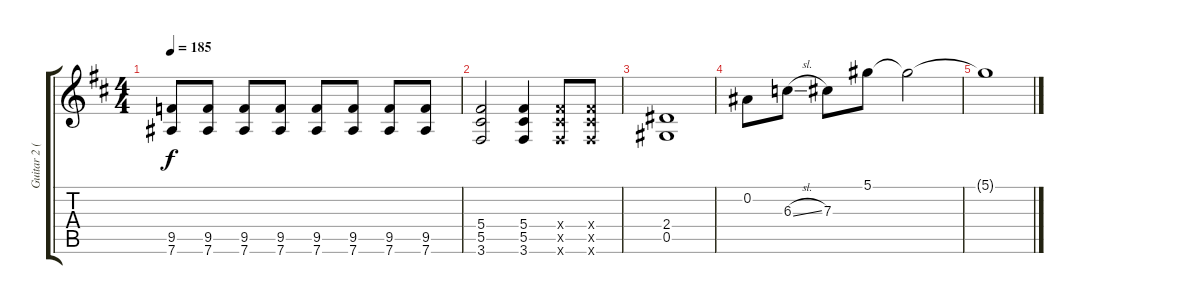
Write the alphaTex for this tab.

\track ("Guitar 2 (Hitsugi)" "Guitar 2 (") {instrument distortionguitar}
\staff {score tabs}
\tuning (Eb4 Bb3 Gb3 Db3 Ab2 Eb2) {hide}
\ts (4 4)
\tempo 185
\clef g2
\ks d
(9.5 7.6).8{dy f} (9.5 7.6).8 (9.5 7.6).8 (9.5 7.6).8 (9.5 7.6).8 (9.5 7.6).8 (9.5 7.6).8 (9.5 7.6).8 |
(5.4 5.5 3.6).2 (5.4 5.5 3.6).4 (5.4{x} 5.5{x} 3.6{x}).8 (5.4{x} 5.5{x} 3.6{x}).8 |
(2.4 0.5).1 |
0.2.8 6.3{sl}.8 7.3.8 5.1.8 5.1{t}.2 |
5.1{t}.1
